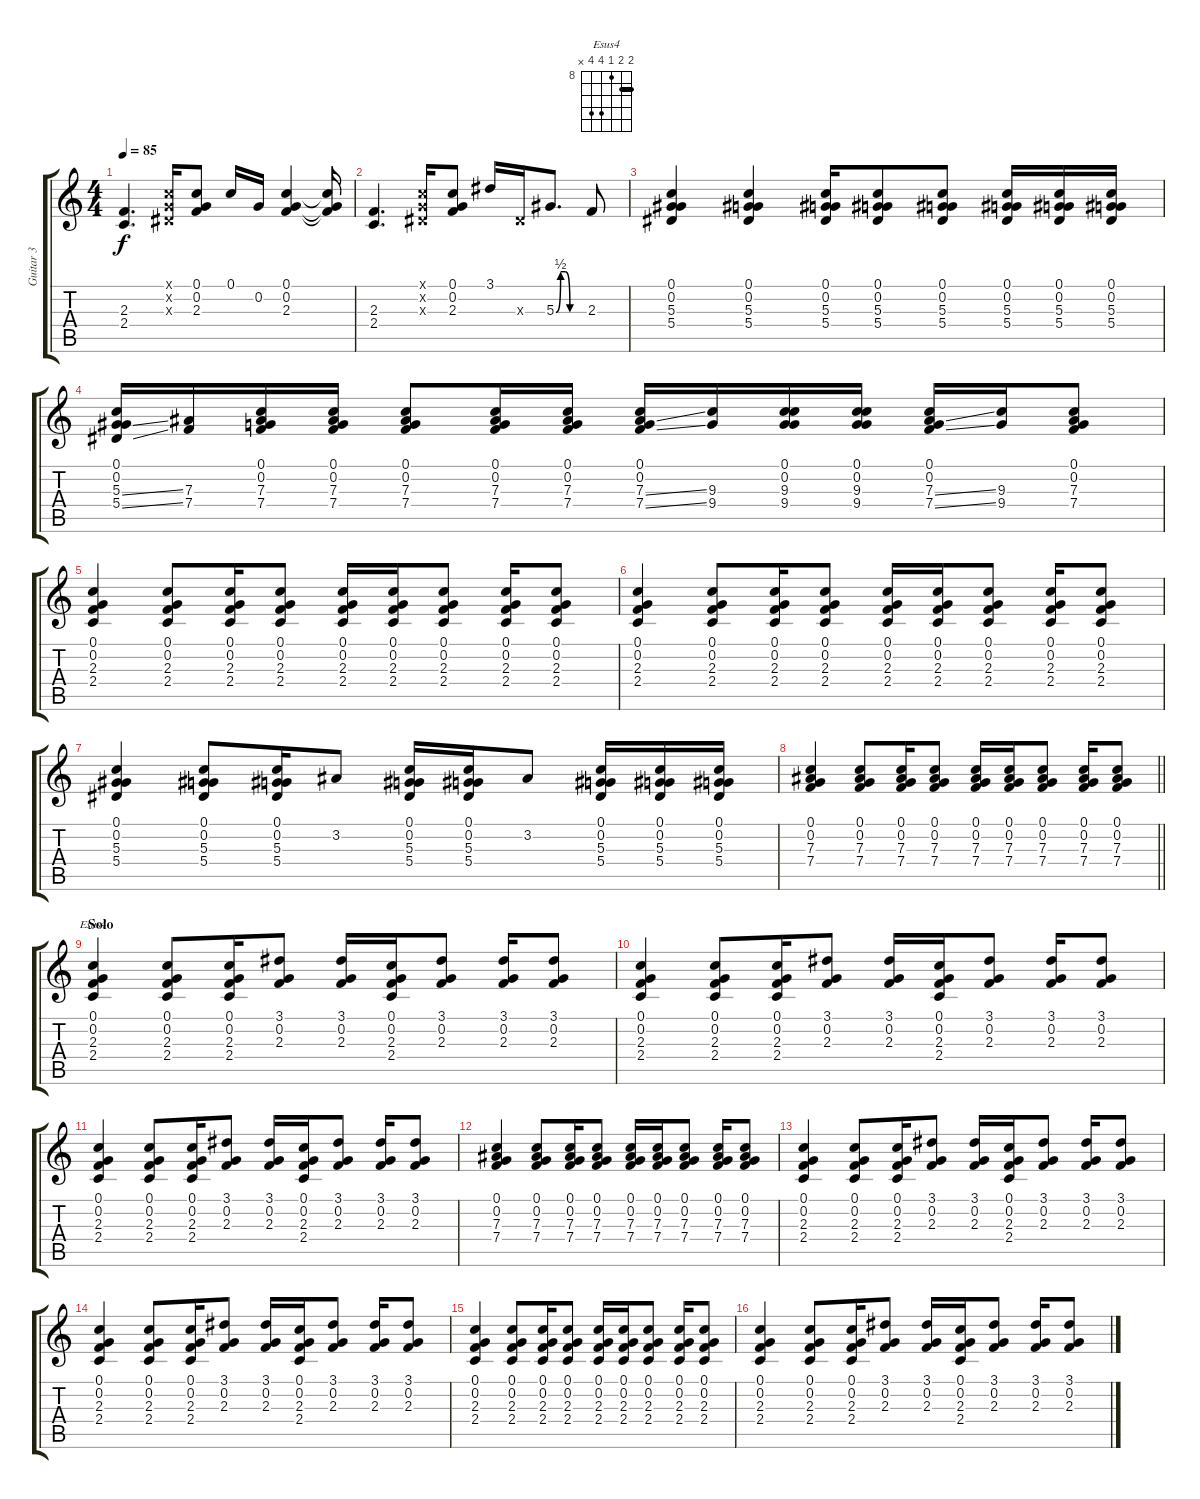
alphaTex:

\track ("Guitar 3" "Guitar 3") {instrument overdrivenguitar}
\staff {score tabs}
\tuning (C4 G3 Eb3 Bb2 F2 C2) {hide}
\chord ("Esus4" 9 9 8 11 11 x) {firstfret 8 barre 9}
\ts (4 4)
\tempo 85
\clef g2
\ks c
(2.3 2.4).4{d dy f} (0.1{x} 0.2{x} 0.3{x}).16 (0.1 0.2 2.3).8 0.1.16 0.2.16 (0.1 0.2 2.3).4 (0.1{t} 0.2{t} 2.3{t}).16 |
(2.3 2.4).4{d} (0.1{x} 0.2{x} 0.3{x}).16 (0.1 0.2 2.3).8 3.1.16 0.3{x}.16 5.3{be (custom 0 0 10 2 20 2 30 0 60 0)}.8{d} 2.3.8 |
(0.1 0.2 5.3 5.4).4 (0.1 0.2 5.3 5.4).4 (0.1 0.2 5.3 5.4).16 (0.1 0.2 5.3 5.4).8 (0.1 0.2 5.3 5.4).8 (0.1 0.2 5.3 5.4).16 (0.1 0.2 5.3 5.4).16 (0.1 0.2 5.3 5.4).16 |
(0.1 0.2 5.3{ss} 5.4{ss}).16 (7.3 7.4).16 (0.1 0.2 7.3 7.4).16 (0.1 0.2 7.3 7.4).16 (0.1 0.2 7.3 7.4).8 (0.1 0.2 7.3 7.4).16 (0.1 0.2 7.3 7.4).16 (0.1 0.2 7.3{ss} 7.4{ss}).16 (9.3 9.4).16 (0.1 0.2 9.3 9.4).16 (0.1 0.2 9.3 9.4).16 (0.1 0.2 7.3{ss} 7.4{ss}).16 (9.3 9.4).16 (0.1 0.2 7.3 7.4).8 |
(0.1 0.2 2.3 2.4).4 (0.1 0.2 2.3 2.4).8 (0.1 0.2 2.3 2.4).16 (0.1 0.2 2.3 2.4).8 (0.1 0.2 2.3 2.4).16 (0.1 0.2 2.3 2.4).16 (0.1 0.2 2.3 2.4).8 (0.1 0.2 2.3 2.4).16 (0.1 0.2 2.3 2.4).8 |
(0.1 0.2 2.3 2.4).4 (0.1 0.2 2.3 2.4).8 (0.1 0.2 2.3 2.4).16 (0.1 0.2 2.3 2.4).8 (0.1 0.2 2.3 2.4).16 (0.1 0.2 2.3 2.4).16 (0.1 0.2 2.3 2.4).8 (0.1 0.2 2.3 2.4).16 (0.1 0.2 2.3 2.4).8 |
(0.1 0.2 5.3 5.4).4 (0.1 0.2 5.3 5.4).8 (0.1 0.2 5.3 5.4).16 3.2.8 (0.1 0.2 5.3 5.4).16 (0.1 0.2 5.3 5.4).16 3.2.8 (0.1 0.2 5.3 5.4).16 (0.1 0.2 5.3 5.4).16 (0.1 0.2 5.3 5.4).16 |
\barLineRight lightlight
(0.1 0.2 7.3 7.4).4 (0.1 0.2 7.3 7.4).8 (0.1 0.2 7.3 7.4).16 (0.1 0.2 7.3 7.4).8 (0.1 0.2 7.3 7.4).16 (0.1 0.2 7.3 7.4).16 (0.1 0.2 7.3 7.4).8 (0.1 0.2 7.3 7.4).16 (0.1 0.2 7.3 7.4).8 |
\section ("" "Solo")
(0.1 0.2 2.3 2.4).4{ch "Esus4"} (0.1 0.2 2.3 2.4).8 (0.1 0.2 2.3 2.4).16 (3.1 0.2 2.3).8 (3.1 0.2 2.3).16 (0.1 0.2 2.3 2.4).16 (3.1 0.2 2.3).8 (3.1 0.2 2.3).16 (3.1 0.2 2.3).8 |
(0.1 0.2 2.3 2.4).4 (0.1 0.2 2.3 2.4).8 (0.1 0.2 2.3 2.4).16 (3.1 0.2 2.3).8 (3.1 0.2 2.3).16 (0.1 0.2 2.3 2.4).16 (3.1 0.2 2.3).8 (3.1 0.2 2.3).16 (3.1 0.2 2.3).8 |
(0.1 0.2 2.3 2.4).4 (0.1 0.2 2.3 2.4).8 (0.1 0.2 2.3 2.4).16 (3.1 0.2 2.3).8 (3.1 0.2 2.3).16 (0.1 0.2 2.3 2.4).16 (3.1 0.2 2.3).8 (3.1 0.2 2.3).16 (3.1 0.2 2.3).8 |
(0.1 0.2 7.3 7.4).4 (0.1 0.2 7.3 7.4).8 (0.1 0.2 7.3 7.4).16 (0.1 0.2 7.3 7.4).8 (0.1 0.2 7.3 7.4).16 (0.1 0.2 7.3 7.4).16 (0.1 0.2 7.3 7.4).8 (0.1 0.2 7.3 7.4).16 (0.1 0.2 7.3 7.4).8 |
(0.1 0.2 2.3 2.4).4 (0.1 0.2 2.3 2.4).8 (0.1 0.2 2.3 2.4).16 (3.1 0.2 2.3).8 (3.1 0.2 2.3).16 (0.1 0.2 2.3 2.4).16 (3.1 0.2 2.3).8 (3.1 0.2 2.3).16 (3.1 0.2 2.3).8 |
(0.1 0.2 2.3 2.4).4 (0.1 0.2 2.3 2.4).8 (0.1 0.2 2.3 2.4).16 (3.1 0.2 2.3).8 (3.1 0.2 2.3).16 (0.1 0.2 2.3 2.4).16 (3.1 0.2 2.3).8 (3.1 0.2 2.3).16 (3.1 0.2 2.3).8 |
(0.1 0.2 2.3 2.4).4 (0.1 0.2 2.3 2.4).8 (0.1 0.2 2.3 2.4).16 (0.1 0.2 2.3 2.4).8 (0.1 0.2 2.3 2.4).16 (0.1 0.2 2.3 2.4).16 (0.1 0.2 2.3 2.4).8 (0.1 0.2 2.3 2.4).16 (0.1 0.2 2.3 2.4).8 |
(0.1 0.2 2.3 2.4).4 (0.1 0.2 2.3 2.4).8 (0.1 0.2 2.3 2.4).16 (3.1 0.2 2.3).8 (3.1 0.2 2.3).16 (0.1 0.2 2.3 2.4).16 (3.1 0.2 2.3).8 (3.1 0.2 2.3).16 (3.1 0.2 2.3).8
